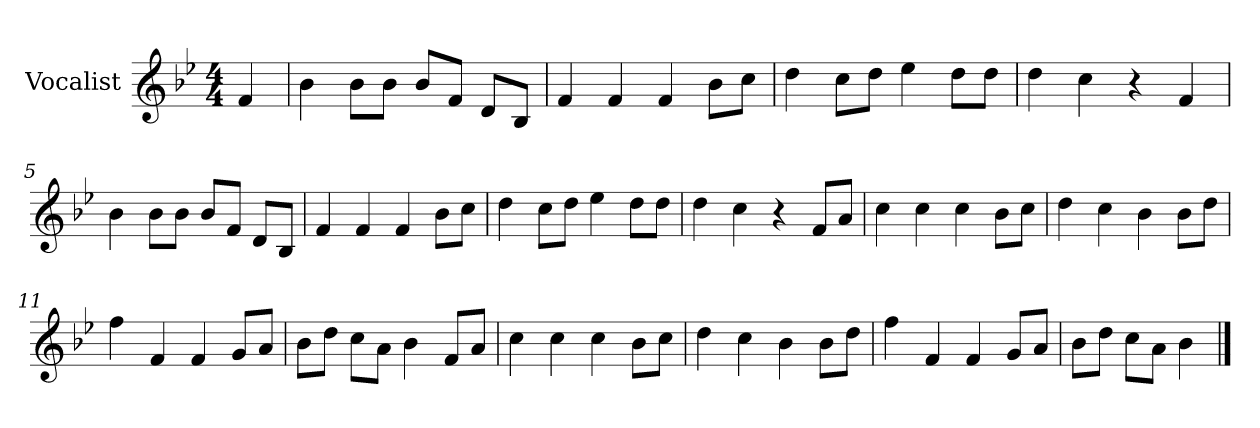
**kern
*part1
*staff1
*I"Vocalist
*k[b-e-]
*B-:
*M4/4
=
4f
=1
4b-
8b-L
8b-J
8b-L
8fJ
8dL
8B-J
=2
4f
4f
4f
8b-L
8ccJ
=3
4dd
8ccL
8ddJ
4ee-
8ddL
8ddJ
=4
4dd
4cc
4r
4f
=5
4b-
8b-L
8b-J
8b-L
8fJ
8dL
8B-J
=6
4f
4f
4f
8b-L
8ccJ
=7
4dd
8ccL
8ddJ
4ee-
8ddL
8ddJ
=8
4dd
4cc
4r
8fL
8aJ
=9
4cc
4cc
4cc
8b-L
8ccJ
=10
4dd
4cc
4b-
8b-L
8ddJ
=11
4ff
4f
4f
8gL
8aJ
=12
8b-L
8ddJ
8ccL
8aJ
4b-
8fL
8aJ
=13
4cc
4cc
4cc
8b-L
8ccJ
=14
4dd
4cc
4b-
8b-L
8ddJ
=15
4ff
4f
4f
8gL
8aJ
=16
8b-L
8ddJ
8ccL
8aJ
4b-
==
*-
